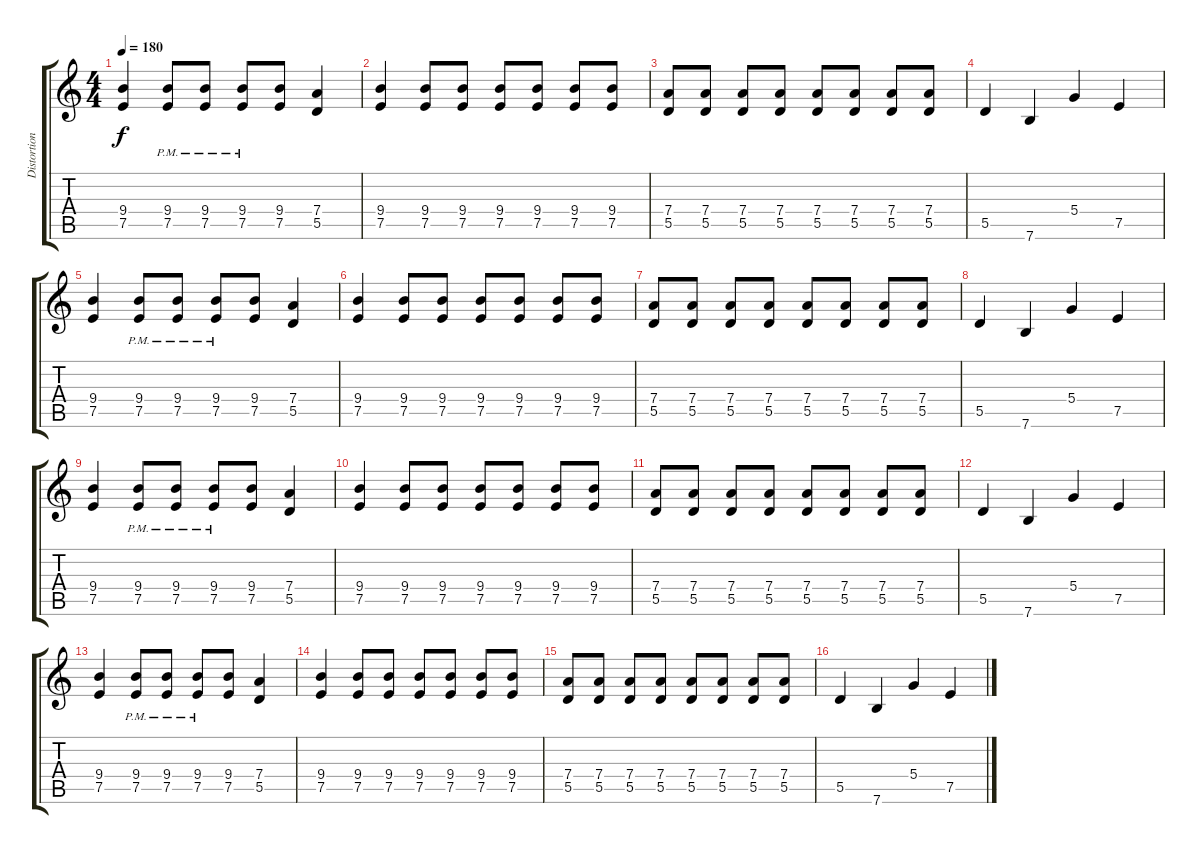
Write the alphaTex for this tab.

\track ("Distortion Guitar" "Distortion") {instrument distortionguitar}
\staff {score tabs}
\tuning (E4 B3 G3 D3 A2 E2) {hide}
\ts (4 4)
\tempo 180
\clef g2
\ks c
(9.4 7.5).4{dy f} (9.4{pm} 7.5{pm}).8 (9.4{pm} 7.5{pm}).8 (9.4 7.5{pm}).8 (9.4 7.5).8 (7.4 5.5).4 |
(9.4 7.5).4 (9.4 7.5).8 (9.4 7.5).8 (9.4 7.5).8 (9.4 7.5).8 (9.4 7.5).8 (9.4 7.5).8 |
(7.4 5.5).8 (7.4 5.5).8 (7.4 5.5).8 (7.4 5.5).8 (7.4 5.5).8 (7.4 5.5).8 (7.4 5.5).8 (7.4 5.5).8 |
5.5.4 7.6.4 5.4.4 7.5.4 |
(9.4 7.5).4 (9.4{pm} 7.5{pm}).8 (9.4{pm} 7.5{pm}).8 (9.4 7.5{pm}).8 (9.4 7.5).8 (7.4 5.5).4 |
(9.4 7.5).4 (9.4 7.5).8 (9.4 7.5).8 (9.4 7.5).8 (9.4 7.5).8 (9.4 7.5).8 (9.4 7.5).8 |
(7.4 5.5).8 (7.4 5.5).8 (7.4 5.5).8 (7.4 5.5).8 (7.4 5.5).8 (7.4 5.5).8 (7.4 5.5).8 (7.4 5.5).8 |
5.5.4 7.6.4 5.4.4 7.5.4 |
(9.4 7.5).4 (9.4{pm} 7.5{pm}).8 (9.4{pm} 7.5{pm}).8 (9.4 7.5{pm}).8 (9.4 7.5).8 (7.4 5.5).4 |
(9.4 7.5).4 (9.4 7.5).8 (9.4 7.5).8 (9.4 7.5).8 (9.4 7.5).8 (9.4 7.5).8 (9.4 7.5).8 |
(7.4 5.5).8 (7.4 5.5).8 (7.4 5.5).8 (7.4 5.5).8 (7.4 5.5).8 (7.4 5.5).8 (7.4 5.5).8 (7.4 5.5).8 |
5.5.4 7.6.4 5.4.4 7.5.4 |
(9.4 7.5).4 (9.4{pm} 7.5{pm}).8 (9.4{pm} 7.5{pm}).8 (9.4 7.5{pm}).8 (9.4 7.5).8 (7.4 5.5).4 |
(9.4 7.5).4 (9.4 7.5).8 (9.4 7.5).8 (9.4 7.5).8 (9.4 7.5).8 (9.4 7.5).8 (9.4 7.5).8 |
(7.4 5.5).8 (7.4 5.5).8 (7.4 5.5).8 (7.4 5.5).8 (7.4 5.5).8 (7.4 5.5).8 (7.4 5.5).8 (7.4 5.5).8 |
5.5.4 7.6.4 5.4.4 7.5.4
